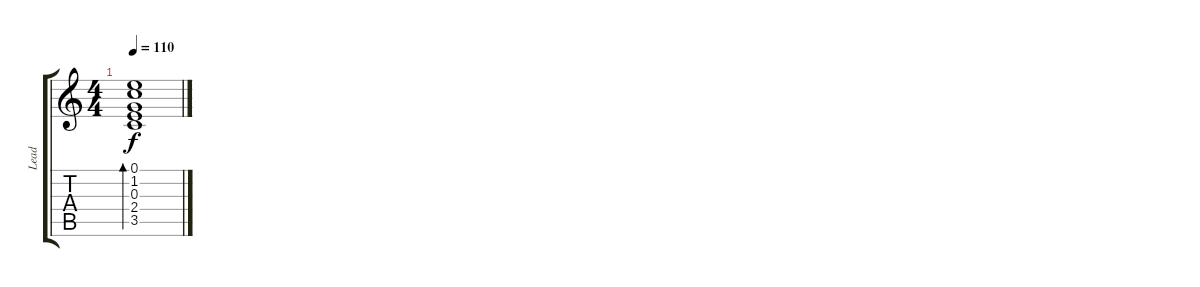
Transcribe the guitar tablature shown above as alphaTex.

\track ("Lead" "Lead") {instrument acousticguitarnylon}
\staff {score tabs}
\tuning (E4 B3 G3 D3 A2 E2) {hide}
\ts (4 4)
\tempo 110
\clef g2
\ks c
(0.1 1.2 0.3 2.4 3.5).1{bd 480 dy f}
